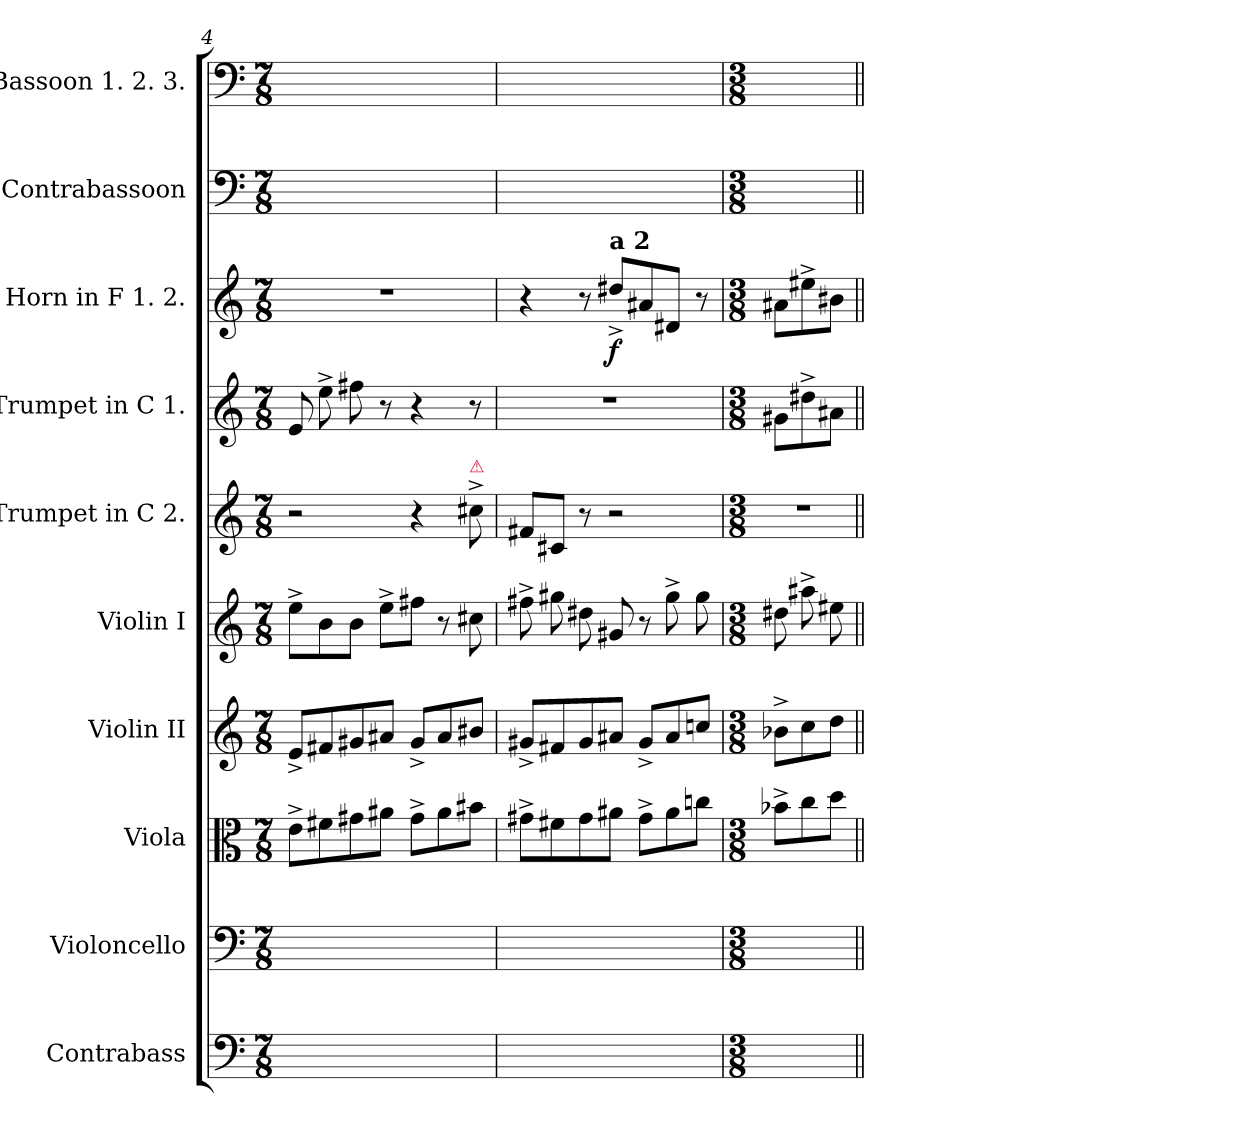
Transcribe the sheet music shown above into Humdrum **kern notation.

**kern	**kern	**kern	**kern	**kern	**kern	**kern	**kern	**dynam	**kern	**kern
*part10	*part9	*part8	*part7	*part6	*part5	*part4	*part3	*part3	*part2	*part1
*staff10	*staff9	*staff8	*staff7	*staff6	*staff5	*staff4	*staff3	*staff3	*staff2	*staff1
*I"Contrabass	*I"Violoncello	*I"Viola	*I"Violin II	*I"Violin I	*I"Trumpet in C 2.	*I"Trumpet in C 1.	*I"Horn in F 1. 2.	*	*I"Contrabassoon	*I"Bassoon 1. 2. 3.
*I'Cb.	*I'Vc.	*I'Vla.	*I'Vln. II	*I'Vln. I	*	*	*I'Hn.	*	*I'Cbsn.	*I'Bsn.
*clefF4	*clefF4	*clefC3	*clefG2	*clefG2	*clefG2	*clefG2	*clefG2	*	*clefF4	*clefF4
*	*	*	*	*	*	*	*ITrd4c7	*	*	*
*k[]	*k[]	*k[]	*k[]	*k[]	*k[]	*k[]	*k[b-]	*	*k[]	*k[]
*M7/8	*M7/8	*M7/8	*M7/8	*M7/8	*M7/8	*M7/8	*M7/8	*	*M7/8	*M7/8
=4	=4	=4	=4	=4	=4	=4	=4	=4	=4	=4
8ryy	8ryy	8e^L	8e^L	8ee^L	2r	8e	8%7r	.	8ryy	8ryy
4ryy	4ryy	8f#X	8f#X	8b	.	8ee^	.	.	8ryy	8ryy
.	.	8g#X	8g#X	8bJ	.	8ff#X	.	.	8ryy	8ryy
8ryy	8ryy	8a#XJ	8a#XJ	8ee^L	.	8r	.	.	8ryy	8ryy
4ryy	4ryy	8g#^L	8g#^L	8ff#XJ	4r	4r	.	.	8ryy	8ryy
.	.	8a#	8a#	8r	.	.	.	.	8ryy	8ryy
!	!	!	!	!	!LO:TX:a:color=crimson:t=⚠	!	!	!	!	!
8ryy	8ryy	8b#XJ	8b#XJ	8cc#X	8cc#X^	8r	.	.	8ryy	8ryy
=5	=5	=5	=5	=5	=5	=5	=5	=5	=5	=5
4ryy	4ryy	8g#X^L	8g#X^L	8ff#X^	8f#X/L	8%7r	4r	.	8%7ryy	8%7ryy
.	.	8f#X	8f#X	8gg#X	8c#X/J	.	.	.	.	.
8ryy	8ryy	8g#	8g#	8dd#X	8r	.	8r	.	.	.
!	!	!	!	!	!	!	!LO:TX:a:B:t=a 2	!	!	!
8ryy	8ryy	8a#XJ	8a#XJ	8g#X	2r	.	8g#X^L	f	.	.
8ryy	8ryy	8g#^L	8g#^L	8r	.	.	8d#X	.	.	.
8ryy	8ryy	8a#	8a#	8gg#^	.	.	8G#XJ	.	.	.
8ryy	8ryy	8ccnJ	8ccnJ	8gg#	.	.	8r	.	.	.
=6	=6	=6	=6	=6	=6	=6	=6	=6	=6	=6
*M3/8	*M3/8	*M3/8	*M3/8	*M3/8	*M3/8	*M3/8	*M3/8	*	*M3/8	*M3/8
8ryy	8ryy	8b-X^L	8b-X^L	8dd#X	8%3r	8g#XL	8d#XL	.	8%3ryy	8%3ryy
8ryy	8ryy	8cc	8cc	8aa#X^	.	8dd#X^	8a#X^	.	.	.
8ryy	8ryy	8ddJ	8ddJ	8ee#X	.	8a#XJ	8e#XJ	.	.	.
=||	=||	=||	=||	=||	=||	=||	=||	=||	=||	=||
*-	*-	*-	*-	*-	*-	*-	*-	*-	*-	*-
